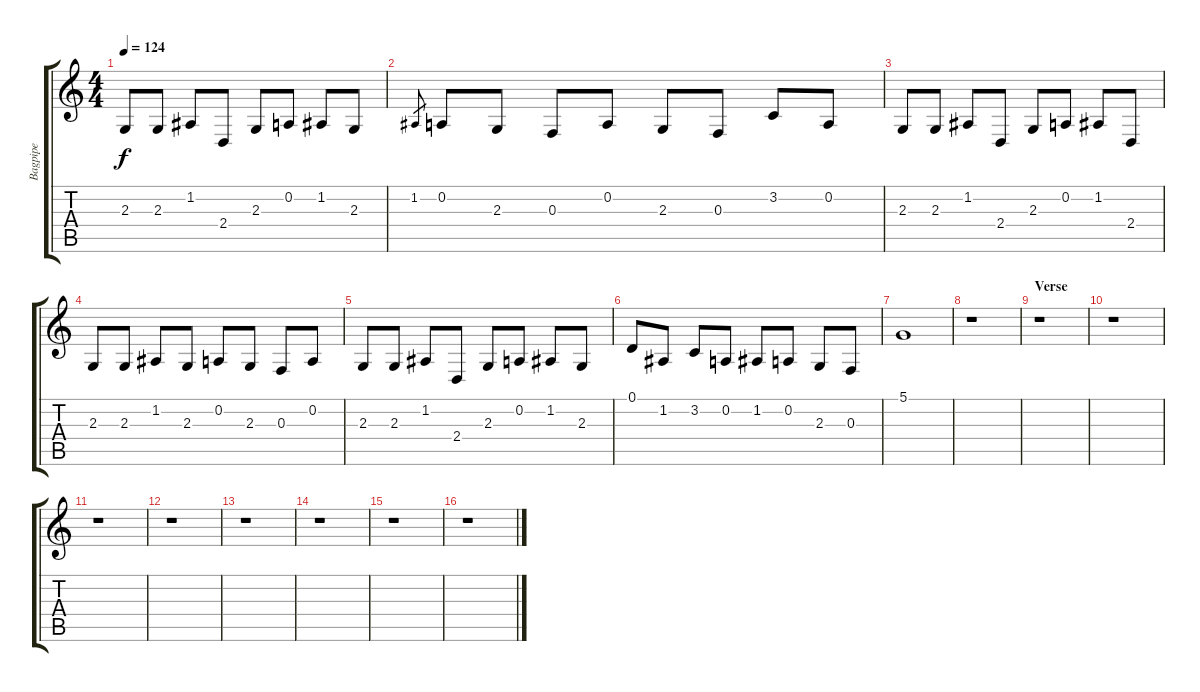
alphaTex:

\track ("Bagpipe" "Bagpipe") {instrument bagpipe}
\staff {score tabs}
\tuning (D4 A3 F3 C3 G2 D2) {hide}
\ts (4 4)
\tempo 124
\clef g2
\ks c
2.3.8{dy f} 2.3.8 1.2.8 2.4.8 2.3.8 0.2.8 1.2.8 2.3.8 |
1.2.8{gr} 0.2.8 2.3.8 0.3.8 0.2.8 2.3.8 0.3.8 3.2.8 0.2.8 |
2.3.8 2.3.8 1.2.8 2.4.8 2.3.8 0.2.8 1.2.8 2.4.8 |
2.3.8 2.3.8 1.2.8 2.3.8 0.2.8 2.3.8 0.3.8 0.2.8 |
2.3.8 2.3.8 1.2.8 2.4.8 2.3.8 0.2.8 1.2.8 2.3.8 |
0.1.8 1.2.8 3.2.8 0.2.8 1.2.8 0.2.8 2.3.8 0.3.8 |
5.1.1 |
r.1 |
\section ("" "Verse")
r.1 |
r.1 |
r.1 |
r.1 |
r.1 |
r.1 |
r.1 |
r.1
